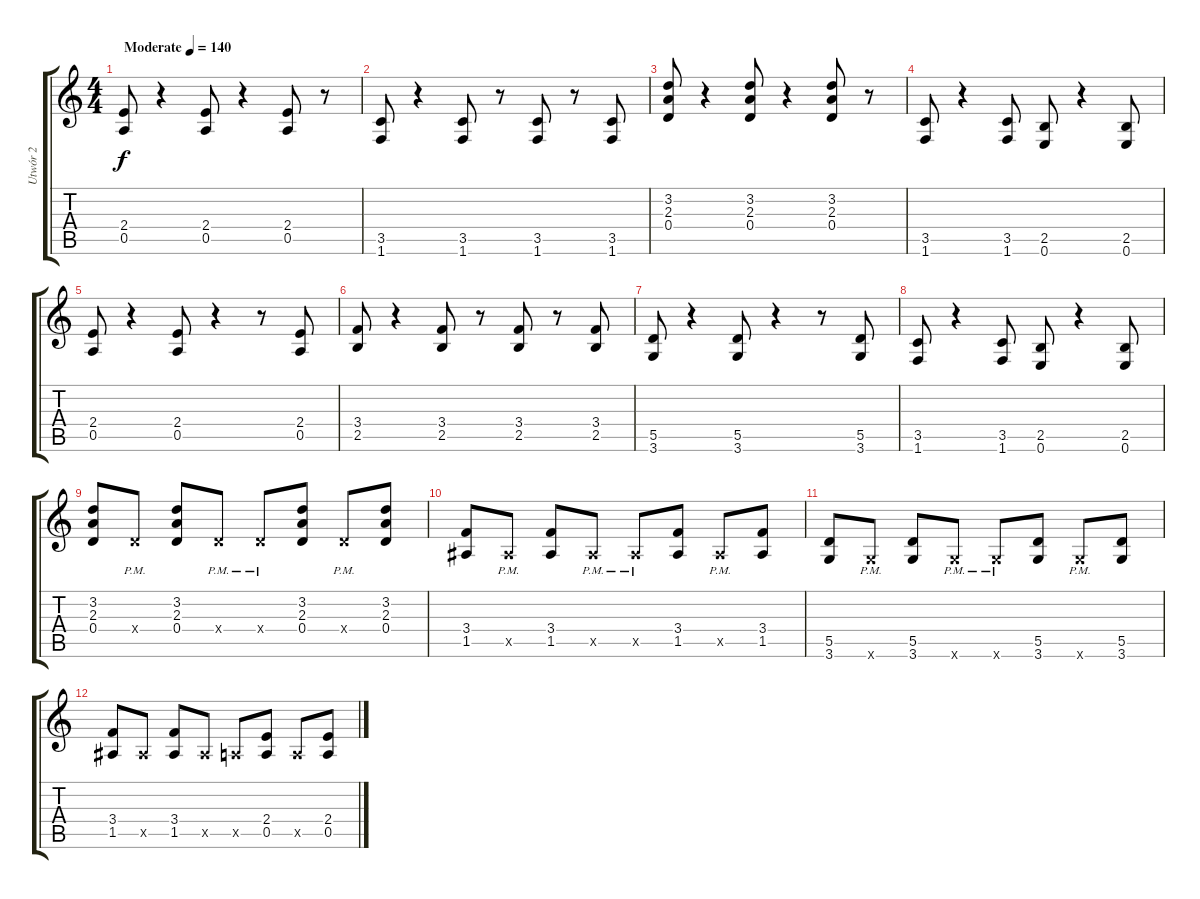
\track ("Utwór 2" "Utwór 2") {instrument distortionguitar}
\staff {score tabs}
\tuning (E4 B3 G3 D3 A2 E2) {hide}
\ts (4 4)
\tempo (140 "Moderate")
\clef g2
\ks c
(2.4 0.5).8{dy f instrument distortionguitar} r.4 (2.4 0.5).8 r.4 (2.4 0.5).8 r.8 |
(3.5 1.6).8 r.4 (3.5 1.6).8 r.8 (3.5 1.6).8 r.8 (3.5 1.6).8 |
(3.2 2.3 0.4).8 r.4 (3.2 2.3 0.4).8 r.4 (3.2 2.3 0.4).8 r.8 |
(3.5 1.6).8 r.4 (3.5 1.6).8 (2.5 0.6).8 r.4 (2.5 0.6).8 |
(2.4 0.5).8 r.4 (2.4 0.5).8 r.4 r.8 (2.4 0.5).8 |
(3.4 2.5).8 r.4 (3.4 2.5).8 r.8 (3.4 2.5).8 r.8 (3.4 2.5).8 |
(5.5 3.6).8 r.4 (5.5 3.6).8 r.4 r.8 (5.5 3.6).8 |
(3.5 1.6).8 r.4 (3.5 1.6).8 (2.5 0.6).8 r.4 (2.5 0.6).8 |
(3.2 2.3 0.4).8 0.4{pm x}.8 (3.2 2.3 0.4).8 0.4{pm x}.8 0.4{pm x}.8 (3.2 2.3 0.4).8 0.4{pm x}.8 (3.2 2.3 0.4).8 |
(3.4 1.5).8 1.5{pm x}.8 (3.4 1.5).8 1.5{pm x}.8 1.5{pm x}.8 (3.4 1.5).8 1.5{pm x}.8 (3.4 1.5).8 |
(5.5 3.6).8 3.6{pm x}.8 (5.5 3.6).8 3.6{pm x}.8 3.6{pm x}.8 (5.5 3.6).8 3.6{pm x}.8 (5.5 3.6).8 |
(3.4 1.5).8 1.5{x}.8 (3.4 1.5).8 1.5{x}.8 0.5{x}.8 (2.4 0.5).8 0.5{x}.8 (2.4 0.5).8
